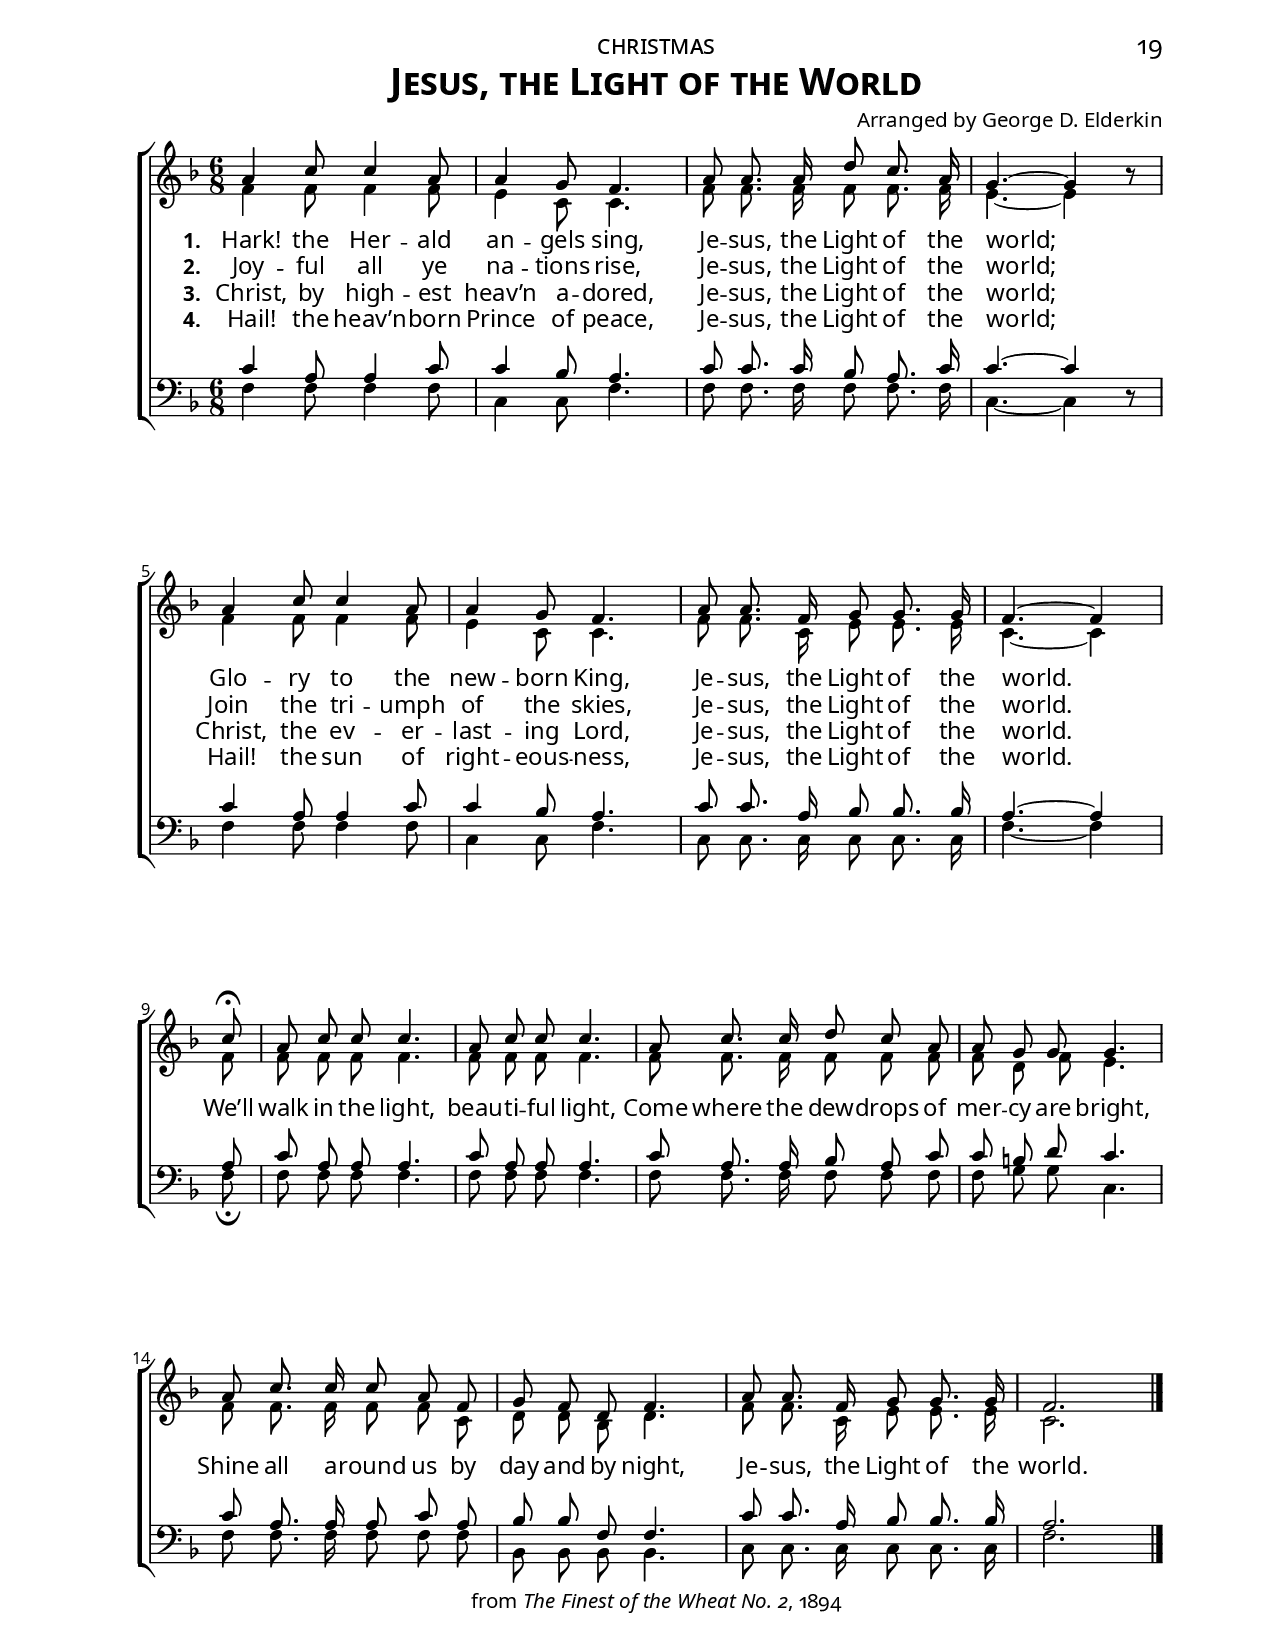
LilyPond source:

\version "2.14.2"
\include "util.ly"
\header {
  title = \markup{\override #'(font-name . "Garamond Premier Pro Semibold"){ \abs-fontsize #18 \smallCapsOldStyle"Jesus, the Light of the World"}}
  composer = \markup\oldStyleNum"Arranged by George D. Elderkin"
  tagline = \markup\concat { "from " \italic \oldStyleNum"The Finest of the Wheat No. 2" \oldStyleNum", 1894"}
}
\paper {
  %print-all-headers = ##t
  paper-height = 11\in
  paper-width = 8.5\in
  indent = 0\in
  %system-system-spacing = #'((basic-distance . 10) (padding . 0))
  %system-system-spacing =
  %  #'((basic-distance . 0)
  %     (minimum-distance . 0)
  %     (padding . -0.35)
  %     (stretchability . 100))
  ragged-last-bottom = ##f
  ragged-bottom = ##f
  two-sided = ##t
  inner-margin = 1\in
  outer-margin = 0.75\in
  top-margin = 0.26\in
  bottom-margin = 0.25\in
  first-page-number = #019
  print-first-page-number = ##t
  headerLine = \markup{\override #'(font-name . "Garamond Premier Pro") \smallCapsOldStyle"christmas"}
  oddHeaderMarkup = \markup\fill-line{
     \override #'(font-name . "Garamond Premier Pro")\abs-fontsize #12.5
     \combine 
        \fill-line{"" \on-the-fly #print-page-number-check-first
        \oldStylePageNum""
        }
        \fill-line{\headerLine}
  }
  evenHeaderMarkup = \markup {
     \override #'(font-name . "Garamond Premier Pro")\abs-fontsize #12.5
     \combine
        \on-the-fly #print-page-number-check-first
        \oldStylePageNum""
        \fill-line{\headerLine}
  }
}
#(set-global-staff-size 18) \paper{ #(define fonts (make-pango-font-tree "Garamond Premier Pro" "Garamond Premier Pro" "Garamond Premier Pro" (/ 18 20))) }
global = {
  \key f \major
  \time 6/8
  \autoBeamOff
}

sopMusic = \relative c'' {
  a4 c8 c4 a8 |
  a4 g8 f4. |
  a8 a8. a16 d8 c8. a16 |
  g4.~ g4 b8\rest |
  a4 c8 c4 a8 |
  a4 g8 f4. |
  
  a8 a8. f16 g8 g8. g16 |
  \partial 8*5 f4.~ f4 | \break
  \partial 8 c'8\fermata |
  a8 c c c4. |
  a8 c c c4. |
  a8 c8. c16
  
  d8 c a |
  a g g g4. |
  a8 c8. c16 c8 a f |
  g f d f4.
  a8 a8. f16 g8 g8. g16 |
  f2. \bar "|."
}
sopWords = \lyricmode {
  
}

altoMusic = \relative c' {
  f4 f8 f4 f8 |
  e4 c8 c4. |
  f8 f8. f16 f8 f8. f16 |
  e4.~ e4 s8 |
  f4 f8 f4 f8 |
  e4 c8 c4. |
  
  f8 f8. c16 e8 e8. e16 |
  c4.~ c4 |
  f8 |
  f8 f f f4. |
  f8 f f f4. |
  f8 f8. f16 
  
  f8 f f |
  f d f e4. |
  f8 f8. f16 f8 f c |
  d d bes d4. |
  
  f8 f8. c16 e8 e8. e16 |
  c2. \bar "|."
}
altoWords = \lyricmode {
  \set stanza = #"1. "
  Hark! the Her -- ald an -- gels sing,
  Je -- sus, the Light of the world;
  Glo -- ry to the new -- born King,
  Je -- sus, the Light of the world.
  
  \dropLyricsIV
  We’ll walk in the light,
  beau -- ti -- ful light,
  Come where the dew -- drops of mer -- cy are bright,
  \raiseLyrics
  Shine all a -- round us by day and by night,
  Je -- sus, the Light of the world.
}
altoWordsII = \lyricmode {
%\markup\italic
  \set stanza = #"2. "
  Joy -- ful all ye na -- tions rise,
  Je -- sus, the Light of the world;
  Join the tri -- umph of the skies,
  Je -- sus, the Light of the world.
}
altoWordsIII = \lyricmode {
  \set stanza = #"3. "
  Christ, by high -- est heav’n a -- dored,
  Je -- sus, the Light of the world;
  Christ, the ev -- er -- last -- ing Lord,
  Je -- sus, the Light of the world.
}
altoWordsIV = \lyricmode {
  \set stanza = #"4. "
  Hail! the heav’n -- born Prince of peace,
  Je -- sus, the Light of the world;
  Hail! the sun of right -- eous -- ness,
  Je -- sus, the Light of the world.
}
altoWordsV = \lyricmode {
  \set stanza = #"5. "
  \set ignoreMelismata = ##t
}
altoWordsVI = \lyricmode {
  \set stanza = #"6. "
  \set ignoreMelismata = ##t
}
tenorMusic = \relative c' {
  c4 a8 a4 c8 |
  c4 bes8 a4. |
  c8 c8. c16 bes8 a8. c16 |
  c4.~ c4 s8 |
  c4 a8 a4 c8 |
  c4 bes8 a4. |
  
  c8 c8. a16 bes8 bes8. bes16 |
  a4.~ a4 |
  a8 |
  c8 a a a4. |
  c8 a a a4. |
  c8 a8. a16 
  
  bes8 a c |
  c b d c4. |
  c8 a8. a16 a8 c a |
  bes bes f f4. |
  
  c'8 c8. a16 bes8 bes8. bes16 |
  a2. \bar "|."
}
tenorWords = \lyricmode {

}

bassMusic = \relative c {
  f4 f8 f4 f8 |
  c4 c8 f4. |
  f8 f8. f16 f8 f8. f16 |
  c4.~ c4 d8\rest |
  f4 f8 f4 f8 |
  c4 c8 f4. |
  
  c8 c8. c16 c8 c8. c16 |
  f4.~ f4 |
  f8\fermata |
  f8 f f f4. |
  f8 f f f4. |
  f8 f8. f16
  
  f8 f f |
  f g g c,4. |
  f8 f8. f16 f8 f f |
  bes, bes bes bes4. |
  
  c8 c8. c16 c8 c8. c16 |
  f2. \bar "|."
}
bassWords = \lyricmode {

}

pianoRH = \relative c' {
  
}
pianoLH = \relative c' {
  
}

\score {
  <<
   \new ChoirStaff <<
    \new Staff = women <<
      \new Voice = "sopranos" { \voiceOne << \global \sopMusic >> }
      \new Voice = "altos" { \voiceTwo << \global \altoMusic >> }
    >>
    \new Lyrics \with { alignAboveContext = #"women" \override VerticalAxisGroup #'nonstaff-relatedstaff-spacing = #'((basic-distance . 1))} \lyricsto "sopranos" \sopWords
    \new Lyrics = "altosVI"  \with { alignBelowContext = #"women" } \lyricsto "sopranos" \altoWordsVI
    \new Lyrics = "altosV"  \with { alignBelowContext = #"women" } \lyricsto "sopranos" \altoWordsV
    \new Lyrics = "altosIV"  \with { alignBelowContext = #"women" } \lyricsto "sopranos" \altoWordsIV
    \new Lyrics = "altosIII"  \with { alignBelowContext = #"women" } \lyricsto "sopranos" \altoWordsIII
    \new Lyrics = "altosII"  \with { alignBelowContext = #"women" } \lyricsto "sopranos" \altoWordsII
    \new Lyrics = "altos"  \with { alignBelowContext = #"women" } \lyricsto "sopranos" \altoWords
   \new Staff = men <<
      \clef bass
      \new Voice = "tenors" { \voiceOne << \global \tenorMusic >> }
      \new Voice = "basses" { \voiceTwo << \global \bassMusic >> }
    >>
    \new Lyrics \with { alignAboveContext = #"men" \override VerticalAxisGroup #'nonstaff-relatedstaff-spacing = #'((basic-distance . 1)) } \lyricsto "tenors" \tenorWords
    \new Lyrics \with { alignBelowContext = #"men" \override VerticalAxisGroup #'nonstaff-relatedstaff-spacing = #'((basic-distance . 1)) } \lyricsto "basses" \bassWords
  >>
%    \new PianoStaff << \new Staff { \new Voice { \pianoRH } } \new Staff { \clef "bass" \pianoLH } >>
  >>
  \layout {
  \context {
    \Lyrics
    \override LyricText #'font-size = #1.3
  }
    \context {
      \Score
      %\override SpacingSpanner #'base-shortest-duration = #(ly:make-moment 1 8)
      %\override SpacingSpanner #'common-shortest-duration = #(ly:make-moment 1 4)
    }
    \context {
      % Remove all empty staves
      % \Staff \RemoveEmptyStaves \override VerticalAxisGroup #'remove-first = ##t
    }
    \context {
      \Lyrics
      \override LyricText #'X-offset = #center-on-word
    }
  }
}

